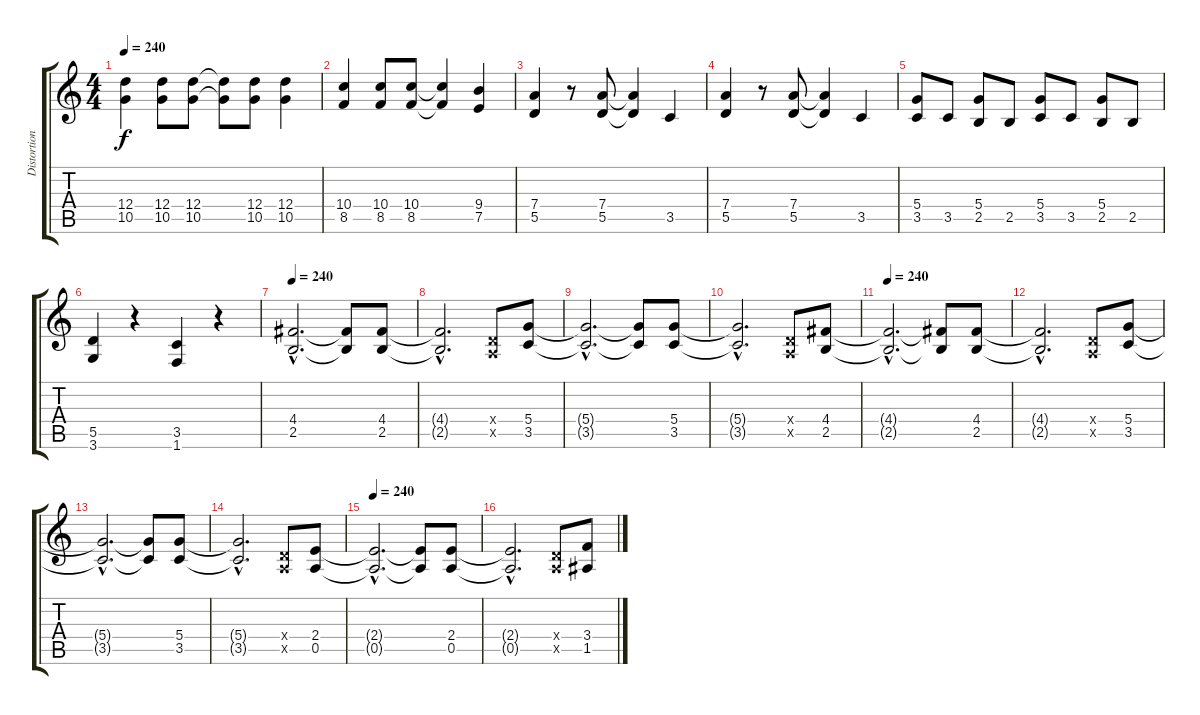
\track ("Distortion Guitar 1" "Distortion") {instrument distortionguitar}
\staff {score tabs}
\tuning (E4 B3 G3 D3 A2 E2) {hide}
\ts (4 4)
\tempo 240
\clef g2
\ks c
(12.4 10.5).4{dy f} (12.4 10.5).8 (12.4 10.5).8 (12.4{t} 10.5{t}).8 (12.4 10.5).8 (12.4 10.5).4 |
(10.4 8.5).4 (10.4 8.5).8 (10.4 8.5).8 (10.4{t} 8.5{t}).4 (9.4 7.5).4 |
(7.4 5.5).4 r.8 (7.4 5.5).8 (7.4{t} 5.5{t}).4 3.5.4 |
(7.4 5.5).4 r.8 (7.4 5.5).8 (7.4{t} 5.5{t}).4 3.5.4 |
(5.4 3.5).8 3.5.8 (5.4 2.5).8 2.5.8 (5.4 3.5).8 3.5.8 (5.4 2.5).8 2.5.8 |
(5.5 3.6).4 r.4 (3.5 1.6).4 r.4 |
\tempo 240
(4.4{hac} 2.5{hac}).2{d} (4.4{t} 2.5{t}).8 (4.4 2.5).8 |
(4.4{hac t} 2.5{hac t}).2{d} (0.4{x} 0.5{x}).8 (5.4 3.5).8 |
(5.4{hac t} 3.5{hac t}).2{d} (5.4{t} 3.5{t}).8 (5.4 3.5).8 |
(5.4{hac t} 3.5{hac t}).2{d} (0.4{x} 0.5{x}).8 (4.4 2.5).8 |
\tempo 240
(4.4{hac t} 2.5{hac t}).2{d} (4.4{t} 2.5{t}).8 (4.4 2.5).8 |
(4.4{hac t} 2.5{hac t}).2{d} (0.4{x} 0.5{x}).8 (5.4 3.5).8 |
(5.4{hac t} 3.5{hac t}).2{d} (5.4{t} 3.5{t}).8 (5.4 3.5).8 |
(5.4{hac t} 3.5{hac t}).2{d} (0.4{x} 0.5{x}).8 (2.4 0.5).8 |
\tempo 240
(2.4{hac t} 0.5{hac t}).2{d} (2.4{t} 0.5{t}).8 (2.4 0.5).8 |
(2.4{hac t} 0.5{hac t}).2{d} (0.4{x} 0.5{x}).8 (3.4 1.5).8
